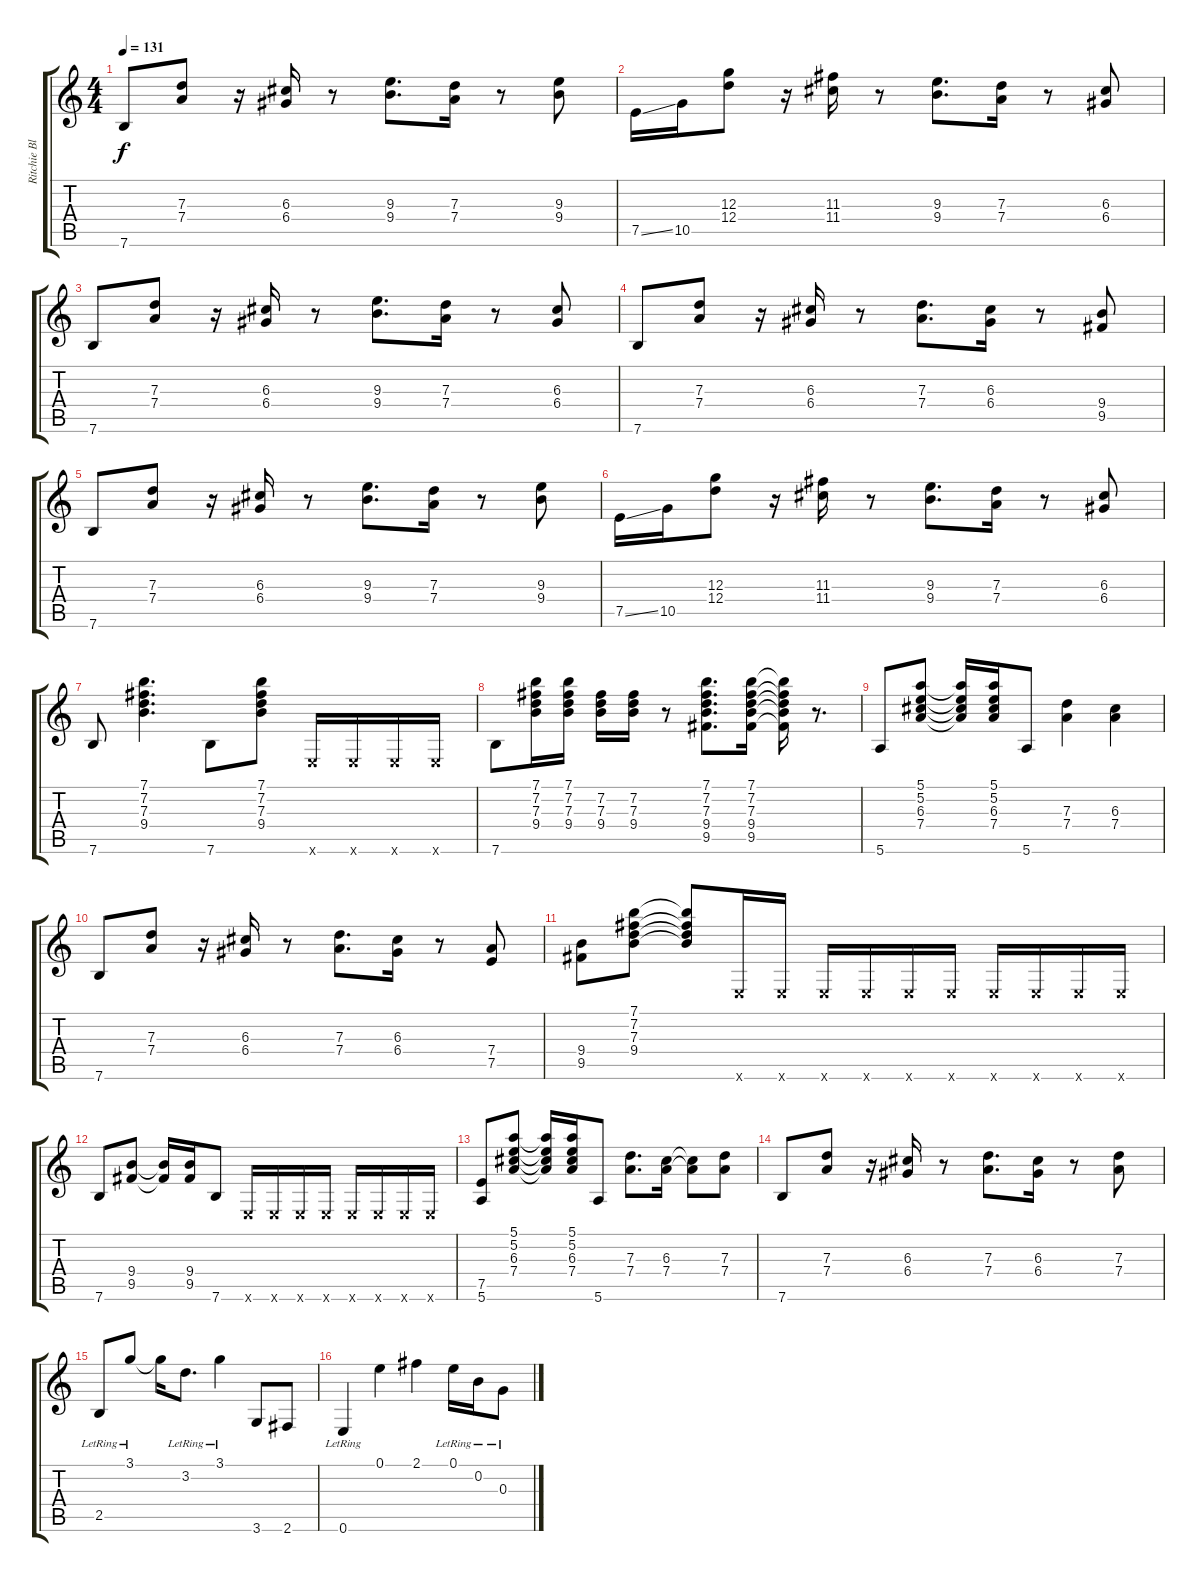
\track ("Ritchie Blackmore" "Ritchie Bl") {instrument overdrivenguitar}
\staff {score tabs}
\tuning (E4 B3 G3 D3 A2 E2) {hide}
\ts (4 4)
\tempo 131
\clef g2
\ks c
7.6.8{dy f} (7.3 7.4).8 r.16 (6.3 6.4).16 r.8 (9.3 9.4).8{d} (7.3 7.4).16 r.8 (9.3 9.4).8 |
7.5{ss}.16 10.5.16 (12.3 12.4).8 r.16 (11.3 11.4).16 r.8 (9.3 9.4).8{d} (7.3 7.4).16 r.8 (6.3 6.4).8 |
7.6.8 (7.3 7.4).8 r.16 (6.3 6.4).16 r.8 (9.3 9.4).8{d} (7.3 7.4).16 r.8 (6.3 6.4).8 |
7.6.8 (7.3 7.4).8 r.16 (6.3 6.4).16 r.8 (7.3 7.4).8{d} (6.3 6.4).16 r.8 (9.4 9.5).8 |
7.6.8 (7.3 7.4).8 r.16 (6.3 6.4).16 r.8 (9.3 9.4).8{d} (7.3 7.4).16 r.8 (9.3 9.4).8 |
7.5{ss}.16 10.5.16 (12.3 12.4).8 r.16 (11.3 11.4).16 r.8 (9.3 9.4).8{d} (7.3 7.4).16 r.8 (6.3 6.4).8 |
7.6.8 (7.1 7.2 7.3 9.4).4{d} 7.6.8 (7.1 7.2 7.3 9.4).8 0.6{x}.16 0.6{x}.16 0.6{x}.16 0.6{x}.16 |
7.6.8 (7.1 7.2 7.3 9.4).16 (7.1 7.2 7.3 9.4).16 (7.2 7.3 9.4).16 (7.2 7.3 9.4).16 r.8 (7.1 7.2 7.3 9.4 9.5).8{d} (7.1 7.2 7.3 9.4 9.5).16 (7.1{t} 7.2{t} 7.3{t} 9.4{t} 9.5{t}).16 r.8{d} |
5.6.8 (5.1 5.2 6.3 7.4).8 (5.1{t} 5.2{t} 6.3{t} 7.4{t}).16 (5.1 5.2 6.3 7.4).16 5.6.8 (7.3 7.4).4 (6.3 7.4).4 |
7.6.8 (7.3 7.4).8 r.16 (6.3 6.4).16 r.8 (7.3 7.4).8{d} (6.3 6.4).16 r.8 (7.4 7.5).8 |
(9.4 9.5).8 (7.1 7.2 7.3 9.4).8 (7.1{t} 7.2{t} 7.3{t} 9.4{t}).8 0.6{x}.16 0.6{x}.16 0.6{x}.16 0.6{x}.16 0.6{x}.16 0.6{x}.16 0.6{x}.16 0.6{x}.16 0.6{x}.16 0.6{x}.16 |
7.6.8 (9.4 9.5).8 (9.4{t} 9.5{t}).16 (9.4 9.5).16 7.6.8 0.6{x}.16 0.6{x}.16 0.6{x}.16 0.6{x}.16 0.6{x}.16 0.6{x}.16 0.6{x}.16 0.6{x}.16 |
(7.5 5.6).8 (5.1 5.2 6.3 7.4).8 (5.1{t} 5.2{t} 6.3{t} 7.4{t}).16 (5.1 5.2 6.3 7.4).16 5.6.8 (7.3 7.4).8{d} (6.3 7.4).16 (6.3{t} 7.4{t}).8 (7.3 7.4).8 |
7.6.8 (7.3 7.4).8 r.16 (6.3 6.4).16 r.8 (7.3 7.4).8{d} (6.3 6.4).16 r.8 (7.3 7.4).8 |
2.5{lr}.8 3.1{lr}.8 3.1{t}.16 3.2{lr}.8{d} 3.1{lr}.4 3.6.8 2.6.8 |
0.6{lr}.4 0.1.4 2.1.4 0.1{lr}.16 0.2{lr}.16 0.3{lr}.8
